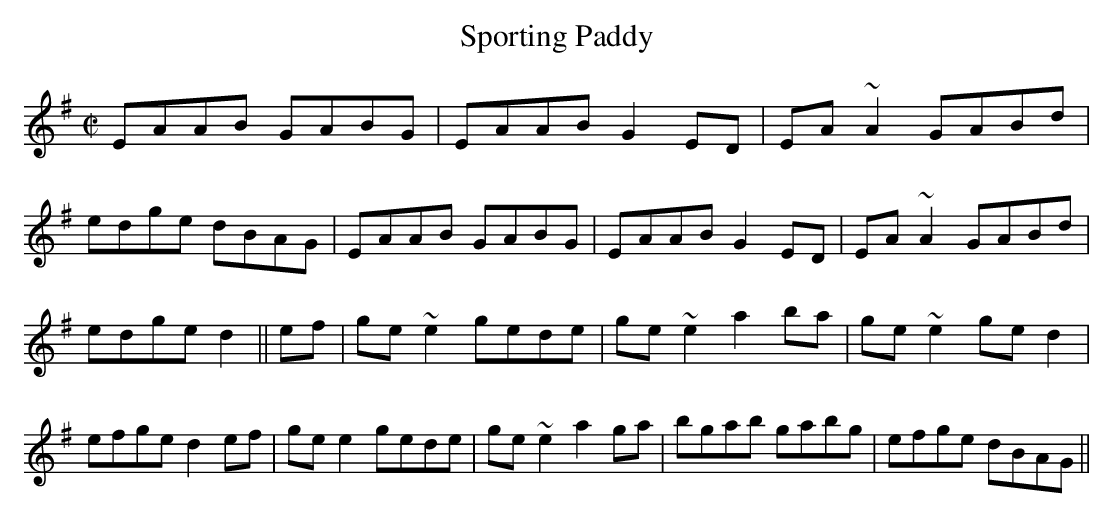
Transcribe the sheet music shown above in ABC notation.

X:1
T:Sporting Paddy
M:C|
K:G
EAAB GABG|EAAB G2ED|EA~A2 GABd|edge dBAG|\
EAAB GABG|EAAB G2ED|EA~A2 GABd|edge d2||\
ef|ge~e2 gede|ge~e2 a2ba|ge~e2 ged2|efge d2ef|\
gee2 gede|ge~e2 a2ga|bgab gabg|efge dBAG||
